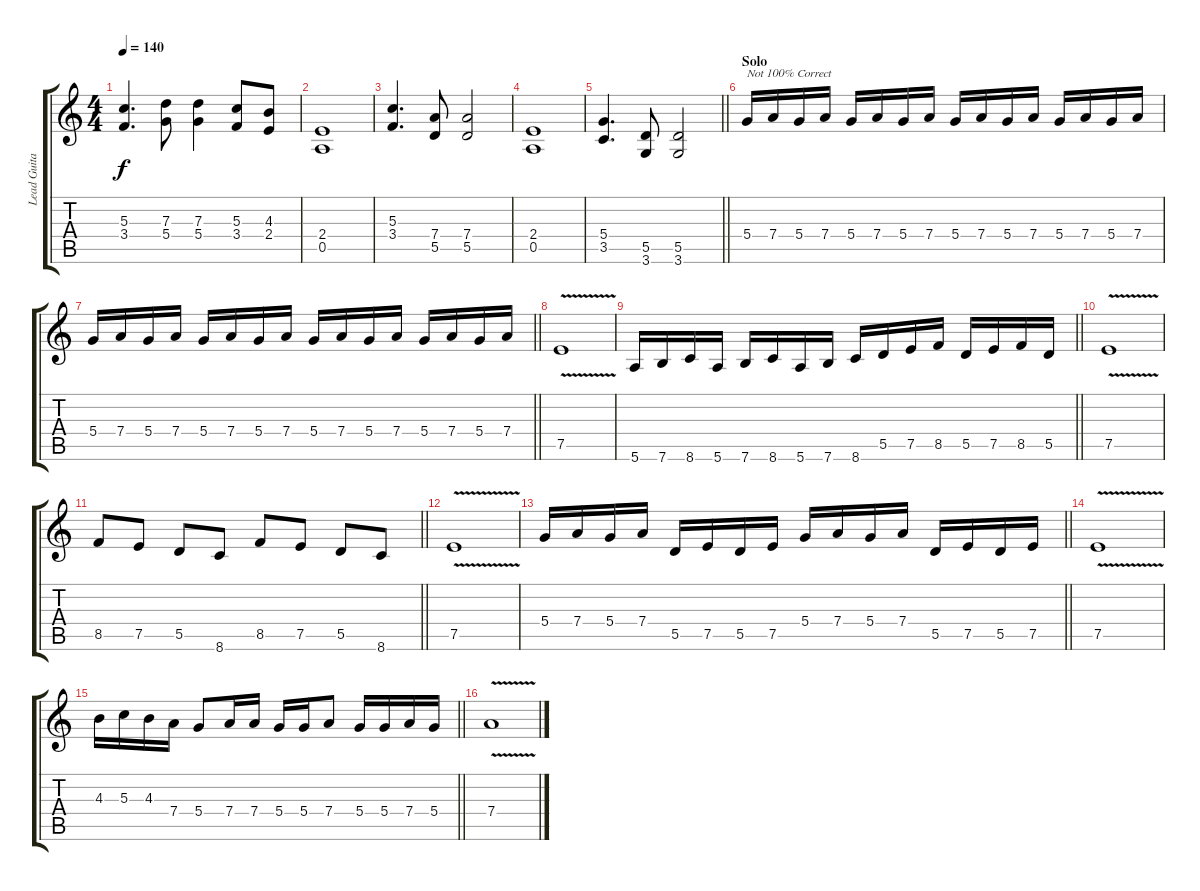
\track ("Lead Guitar" "Lead Guita") {instrument distortionguitar}
\staff {score tabs}
\tuning (E4 B3 G3 D3 A2 E2) {hide}
\ts (4 4)
\tempo 140
\clef g2
\ks c
(5.3 3.4).4{d dy f} (7.3 5.4).8 (7.3 5.4).4 (5.3 3.4).8 (4.3 2.4).8 |
(2.4 0.5).1 |
(5.3 3.4).4{d} (7.4 5.5).8 (7.4 5.5).2 |
(2.4 0.5).1 |
\barLineRight lightlight
(5.4 3.5).4{d} (5.5 3.6).8 (5.5 3.6).2 |
\section ("" "Solo")
5.4.16{txt "Not 100% Correct"} 7.4.16 5.4.16 7.4.16 5.4.16 7.4.16 5.4.16 7.4.16 5.4.16 7.4.16 5.4.16 7.4.16 5.4.16 7.4.16 5.4.16 7.4.16 |
\barLineRight lightlight
5.4.16 7.4.16 5.4.16 7.4.16 5.4.16 7.4.16 5.4.16 7.4.16 5.4.16 7.4.16 5.4.16 7.4.16 5.4.16 7.4.16 5.4.16 7.4.16 |
7.5{v}.1 |
\barLineRight lightlight
5.6.16 7.6.16 8.6.16 5.6.16 7.6.16 8.6.16 5.6.16 7.6.16 8.6.16 5.5.16 7.5.16 8.5.16 5.5.16 7.5.16 8.5.16 5.5.16 |
7.5{v}.1 |
\barLineRight lightlight
8.5.8 7.5.8 5.5.8 8.6.8 8.5.8 7.5.8 5.5.8 8.6.8 |
7.5{v}.1 |
\barLineRight lightlight
5.4.16 7.4.16 5.4.16 7.4.16 5.5.16 7.5.16 5.5.16 7.5.16 5.4.16 7.4.16 5.4.16 7.4.16 5.5.16 7.5.16 5.5.16 7.5.16 |
7.5{v}.1 |
\barLineRight lightlight
4.3.16 5.3.16 4.3.16 7.4.16 5.4.8 7.4.16 7.4.16 5.4.16 5.4.16 7.4.8 5.4.16 5.4.16 7.4.16 5.4.16 |
7.4{v}.1
